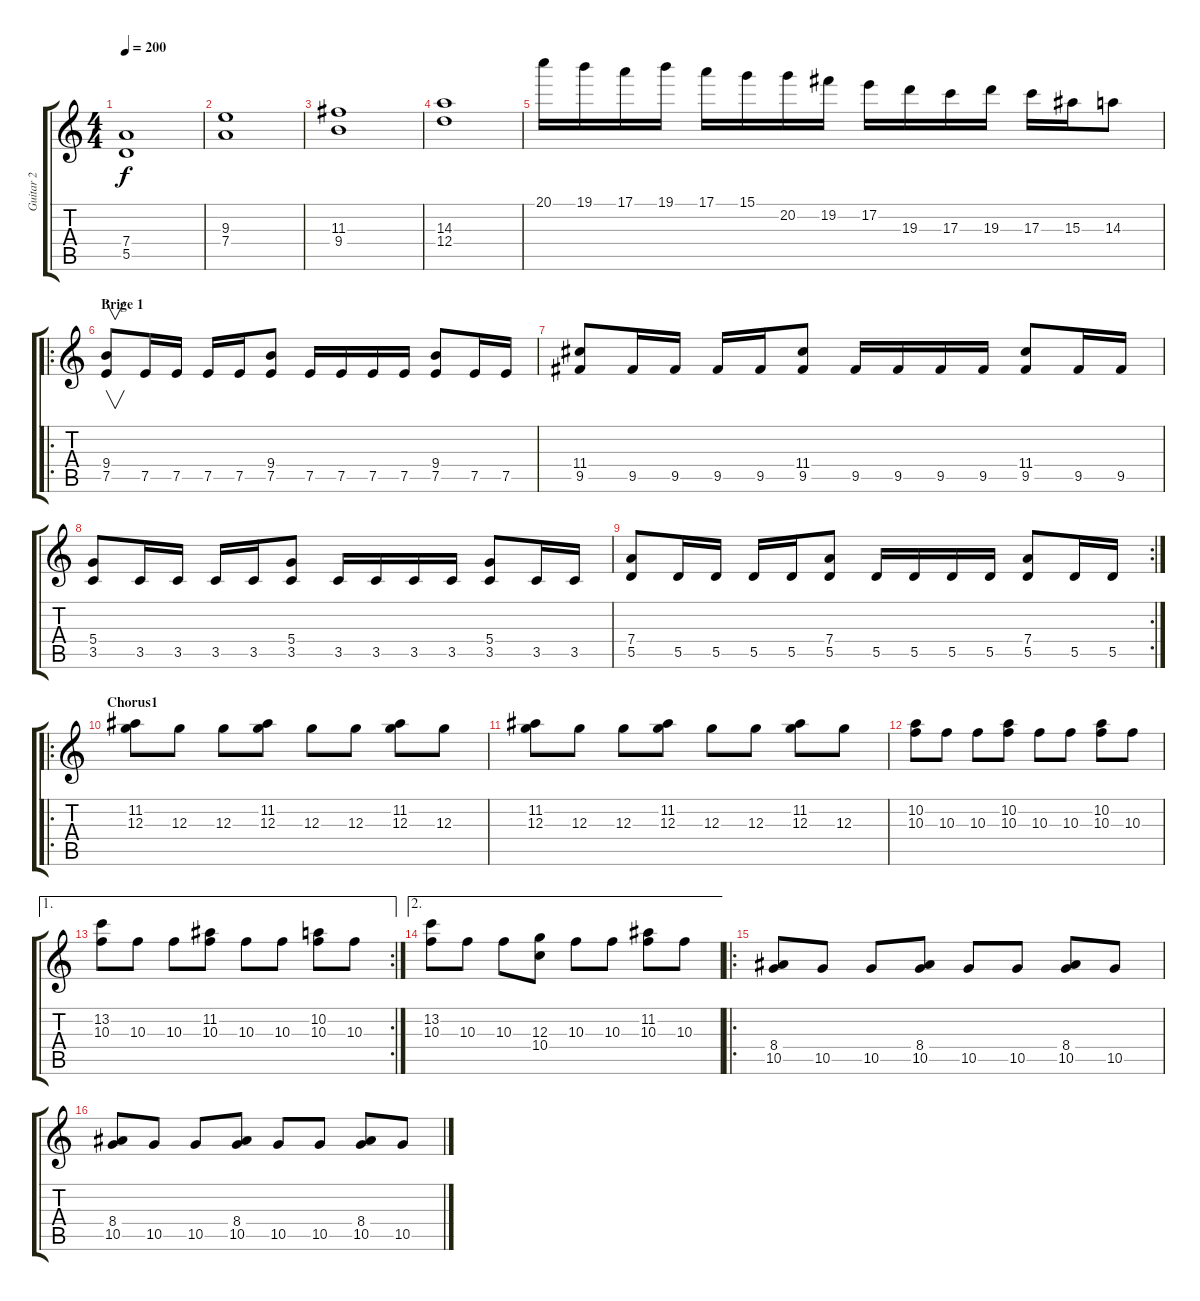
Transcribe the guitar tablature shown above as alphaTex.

\track ("Guitar 2" "Guitar 2") {instrument distortionguitar}
\staff {score tabs}
\tuning (E4 B3 G3 D3 A2 E2) {hide}
\ts (4 4)
\tempo 200
\clef g2
\ks c
(7.4 5.5).1{dy f} |
(9.3 7.4).1 |
(11.3 9.4).1 |
(14.3 12.4).1 |
20.1.16 19.1.16 17.1.16 19.1.16 17.1.16 15.1.16 20.2.16 19.2.16 17.2.16 19.3.16 17.3.16 19.3.16 17.3.16 15.3.16 14.3.8 |
\ro
\section ("" "Brige 1")
(9.4 7.5).8{v} 7.5.16 7.5.16 7.5.16 7.5.16 (9.4 7.5).8 7.5.16 7.5.16 7.5.16 7.5.16 (9.4 7.5).8 7.5.16 7.5.16 |
(11.4 9.5).8 9.5.16 9.5.16 9.5.16 9.5.16 (11.4 9.5).8 9.5.16 9.5.16 9.5.16 9.5.16 (11.4 9.5).8 9.5.16 9.5.16 |
(5.4 3.5).8 3.5.16 3.5.16 3.5.16 3.5.16 (5.4 3.5).8 3.5.16 3.5.16 3.5.16 3.5.16 (5.4 3.5).8 3.5.16 3.5.16 |
\rc 2
(7.4 5.5).8 5.5.16 5.5.16 5.5.16 5.5.16 (7.4 5.5).8 5.5.16 5.5.16 5.5.16 5.5.16 (7.4 5.5).8 5.5.16 5.5.16 |
\ro
\section ("" "Chorus1")
(11.2 12.3).8 12.3.8 12.3.8 (11.2 12.3).8 12.3.8 12.3.8 (11.2 12.3).8 12.3.8 |
(11.2 12.3).8 12.3.8 12.3.8 (11.2 12.3).8 12.3.8 12.3.8 (11.2 12.3).8 12.3.8 |
(10.2 10.3).8 10.3.8 10.3.8 (10.2 10.3).8 10.3.8 10.3.8 (10.2 10.3).8 10.3.8 |
\ae 1
\rc 2
(13.2 10.3).8 10.3.8 10.3.8 (11.2 10.3).8 10.3.8 10.3.8 (10.2 10.3).8 10.3.8 |
\ae 2
(13.2 10.3).8 10.3.8 10.3.8 (12.3 10.4).8 10.3.8 10.3.8 (11.2 10.3).8 10.3.8 |
\ro
(8.4 10.5).8 10.5.8 10.5.8 (8.4 10.5).8 10.5.8 10.5.8 (8.4 10.5).8 10.5.8 |
(8.4 10.5).8 10.5.8 10.5.8 (8.4 10.5).8 10.5.8 10.5.8 (8.4 10.5).8 10.5.8
